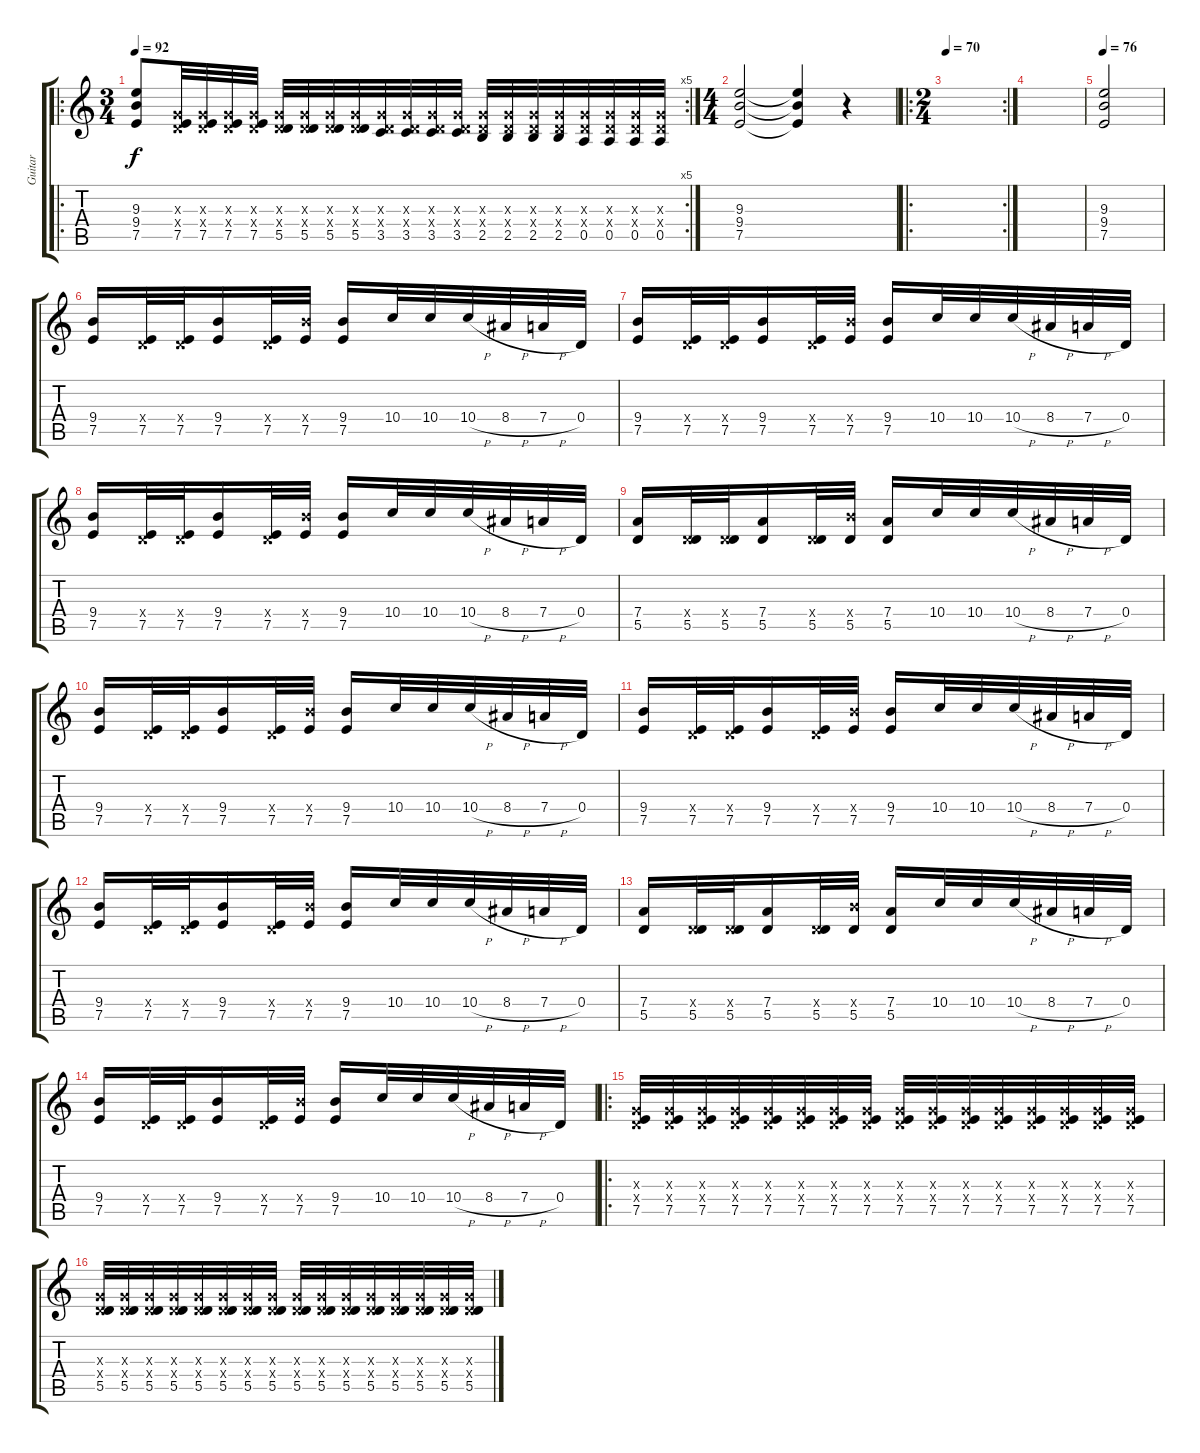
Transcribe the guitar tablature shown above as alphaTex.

\track ("Guitar" "Guitar") {instrument distortionguitar}
\staff {score tabs}
\tuning (E4 B3 G3 D3 A2 E2) {hide}
\ro
\rc 5
\ts (3 4)
\tempo 92
\clef g2
\ks c
(9.3 9.4 7.5).8{dy f} (0.3{x} 0.4{x} 7.5).32 (0.3{x} 0.4{x} 7.5).32 (0.3{x} 0.4{x} 7.5).32 (0.3{x} 0.4{x} 7.5).32 (0.3{x} 0.4{x} 5.5).32 (0.3{x} 0.4{x} 5.5).32 (0.3{x} 0.4{x} 5.5).32 (0.3{x} 0.4{x} 5.5).32 (0.3{x} 0.4{x} 3.5).32 (0.3{x} 0.4{x} 3.5).32 (0.3{x} 0.4{x} 3.5).32 (0.3{x} 0.4{x} 3.5).32 (0.3{x} 0.4{x} 2.5).32 (0.3{x} 0.4{x} 2.5).32 (0.3{x} 0.4{x} 2.5).32 (0.3{x} 0.4{x} 2.5).32 (0.3{x} 0.4{x} 0.5).32 (0.3{x} 0.4{x} 0.5).32 (0.3{x} 0.4{x} 0.5).32 (0.3{x} 0.4{x} 0.5).32 |
\ts (4 4)
(9.3 9.4 7.5).2 (9.3{t} 9.4{t} 7.5{t}).4 r.4 |
\ro
\rc 2
\ts (2 4)
\tempo 70
|
|
\tempo 76
(9.3 9.4 7.5).2 |
(9.4 7.5).16 (0.4{x} 7.5).32 (0.4{x} 7.5).32 (9.4 7.5).16 (0.4{x} 7.5).32 (9.4{x} 7.5).32 (9.4 7.5).16 10.4.32 10.4.32 10.4{h}.32 8.4{h}.32 7.4{h}.32 0.4.32 |
(9.4 7.5).16 (0.4{x} 7.5).32 (0.4{x} 7.5).32 (9.4 7.5).16 (0.4{x} 7.5).32 (9.4{x} 7.5).32 (9.4 7.5).16 10.4.32 10.4.32 10.4{h}.32 8.4{h}.32 7.4{h}.32 0.4.32 |
(9.4 7.5).16 (0.4{x} 7.5).32 (0.4{x} 7.5).32 (9.4 7.5).16 (0.4{x} 7.5).32 (9.4{x} 7.5).32 (9.4 7.5).16 10.4.32 10.4.32 10.4{h}.32 8.4{h}.32 7.4{h}.32 0.4.32 |
(7.4 5.5).16 (0.4{x} 5.5).32 (0.4{x} 5.5).32 (7.4 5.5).16 (0.4{x} 5.5).32 (9.4{x} 5.5).32 (7.4 5.5).16 10.4.32 10.4.32 10.4{h}.32 8.4{h}.32 7.4{h}.32 0.4.32 |
(9.4 7.5).16 (0.4{x} 7.5).32 (0.4{x} 7.5).32 (9.4 7.5).16 (0.4{x} 7.5).32 (9.4{x} 7.5).32 (9.4 7.5).16 10.4.32 10.4.32 10.4{h}.32 8.4{h}.32 7.4{h}.32 0.4.32 |
(9.4 7.5).16 (0.4{x} 7.5).32 (0.4{x} 7.5).32 (9.4 7.5).16 (0.4{x} 7.5).32 (9.4{x} 7.5).32 (9.4 7.5).16 10.4.32 10.4.32 10.4{h}.32 8.4{h}.32 7.4{h}.32 0.4.32 |
(9.4 7.5).16 (0.4{x} 7.5).32 (0.4{x} 7.5).32 (9.4 7.5).16 (0.4{x} 7.5).32 (9.4{x} 7.5).32 (9.4 7.5).16 10.4.32 10.4.32 10.4{h}.32 8.4{h}.32 7.4{h}.32 0.4.32 |
(7.4 5.5).16 (0.4{x} 5.5).32 (0.4{x} 5.5).32 (7.4 5.5).16 (0.4{x} 5.5).32 (9.4{x} 5.5).32 (7.4 5.5).16 10.4.32 10.4.32 10.4{h}.32 8.4{h}.32 7.4{h}.32 0.4.32 |
(9.4 7.5).16 (0.4{x} 7.5).32 (0.4{x} 7.5).32 (9.4 7.5).16 (0.4{x} 7.5).32 (9.4{x} 7.5).32 (9.4 7.5).16 10.4.32 10.4.32 10.4{h}.32 8.4{h}.32 7.4{h}.32 0.4.32 |
\ro
(0.3{x} 0.4{x} 7.5).32 (0.3{x} 0.4{x} 7.5).32 (0.3{x} 0.4{x} 7.5).32 (0.3{x} 0.4{x} 7.5).32 (0.3{x} 0.4{x} 7.5).32 (0.3{x} 0.4{x} 7.5).32 (0.3{x} 0.4{x} 7.5).32 (0.3{x} 0.4{x} 7.5).32 (0.3{x} 0.4{x} 7.5).32 (0.3{x} 0.4{x} 7.5).32 (0.3{x} 0.4{x} 7.5).32 (0.3{x} 0.4{x} 7.5).32 (0.3{x} 0.4{x} 7.5).32 (0.3{x} 0.4{x} 7.5).32 (0.3{x} 0.4{x} 7.5).32 (0.3{x} 0.4{x} 7.5).32 |
(0.3{x} 0.4{x} 5.5).32 (0.3{x} 0.4{x} 5.5).32 (0.3{x} 0.4{x} 5.5).32 (0.3{x} 0.4{x} 5.5).32 (0.3{x} 0.4{x} 5.5).32 (0.3{x} 0.4{x} 5.5).32 (0.3{x} 0.4{x} 5.5).32 (0.3{x} 0.4{x} 5.5).32 (0.3{x} 0.4{x} 5.5).32 (0.3{x} 0.4{x} 5.5).32 (0.3{x} 0.4{x} 5.5).32 (0.3{x} 0.4{x} 5.5).32 (0.3{x} 0.4{x} 5.5).32 (0.3{x} 0.4{x} 5.5).32 (0.3{x} 0.4{x} 5.5).32 (0.3{x} 0.4{x} 5.5).32
